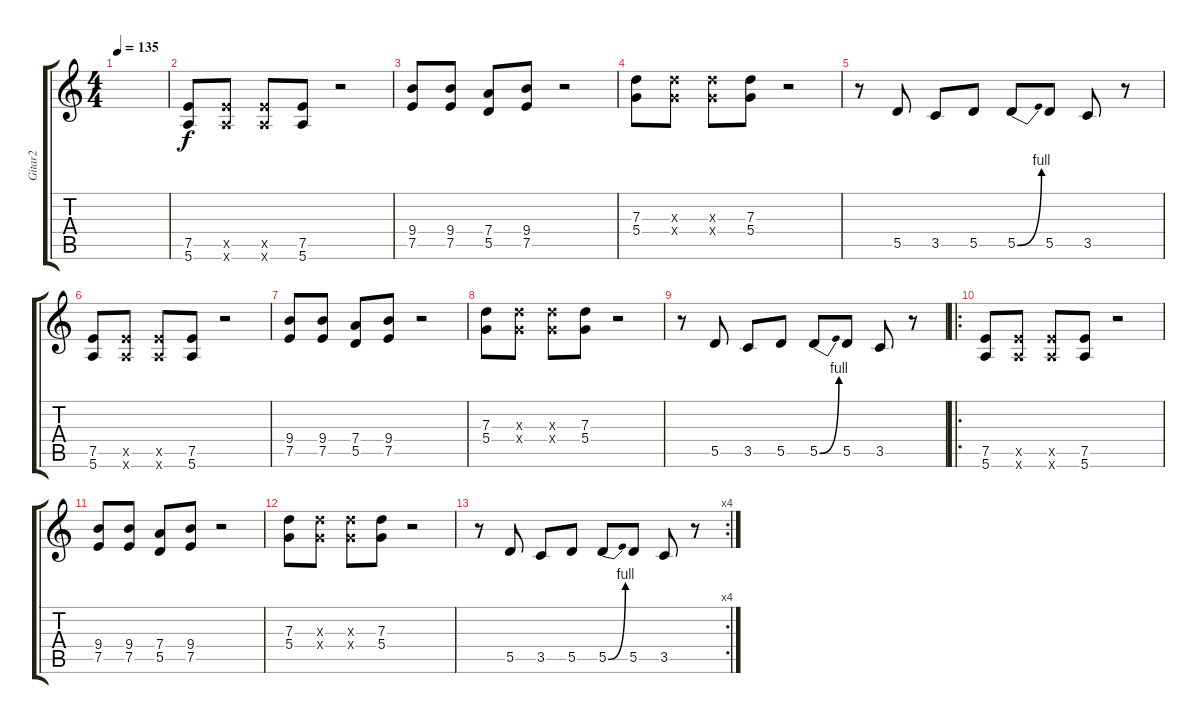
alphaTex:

\track ("Gitar2" "Gitar2") {instrument overdrivenguitar}
\staff {score tabs}
\tuning (E4 B3 G3 D3 A2 E2) {hide}
\ts (4 4)
\tempo 135
\clef g2
\ks c
|
(7.5 5.6).8 (7.5{x} 5.6{x}).8 (7.5{x} 5.6{x}).8 (7.5 5.6).8 r.2 |
(9.4 7.5).8 (9.4 7.5).8 (7.4 5.5).8 (9.4 7.5).8 r.2 |
(7.3 5.4).8 (7.3{x} 5.4{x}).8 (7.3{x} 5.4{x}).8 (7.3 5.4).8 r.2 |
r.8 5.5.8 3.5.8 5.5.8 5.5{be (bend 0 0 60 4)}.8 5.5.8 3.5.8 r.8 |
(7.5 5.6).8 (7.5{x} 5.6{x}).8 (7.5{x} 5.6{x}).8 (7.5 5.6).8 r.2 |
(9.4 7.5).8 (9.4 7.5).8 (7.4 5.5).8 (9.4 7.5).8 r.2 |
(7.3 5.4).8 (7.3{x} 5.4{x}).8 (7.3{x} 5.4{x}).8 (7.3 5.4).8 r.2 |
r.8 5.5.8 3.5.8 5.5.8 5.5{be (bend 0 0 60 4)}.8 5.5.8 3.5.8 r.8 |
\ro
(7.5 5.6).8 (7.5{x} 5.6{x}).8 (7.5{x} 5.6{x}).8 (7.5 5.6).8 r.2 |
(9.4 7.5).8 (9.4 7.5).8 (7.4 5.5).8 (9.4 7.5).8 r.2 |
(7.3 5.4).8 (7.3{x} 5.4{x}).8 (7.3{x} 5.4{x}).8 (7.3 5.4).8 r.2 |
\rc 4
r.8 5.5.8 3.5.8 5.5.8 5.5{be (bend 0 0 60 4)}.8 5.5.8 3.5.8 r.8
